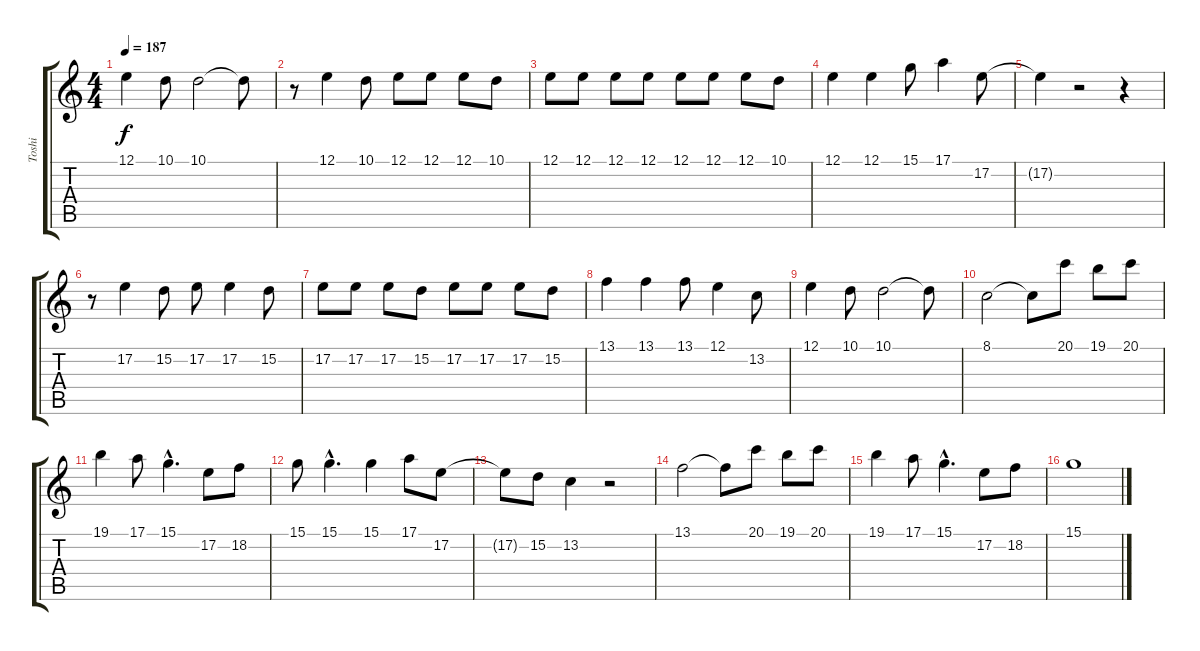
\track ("Toshi" "Toshi") {instrument tenorsax}
\staff {score tabs}
\tuning (E4 B3 G3 D3 A2 E2) {hide}
\ts (4 4)
\tempo 187
\clef g2
\ks c
12.1.4{dy f} 10.1.8 10.1.2 10.1{t}.8 |
r.8 12.1.4 10.1.8 12.1.8 12.1.8 12.1.8 10.1.8 |
12.1.8 12.1.8 12.1.8 12.1.8 12.1.8 12.1.8 12.1.8 10.1.8 |
12.1.4 12.1.4 15.1.8 17.1.4 17.2.8 |
17.2{t}.4 r.2 r.4 |
r.8 17.2.4 15.2.8 17.2.8 17.2.4 15.2.8 |
17.2.8 17.2.8 17.2.8 15.2.8 17.2.8 17.2.8 17.2.8 15.2.8 |
13.1.4 13.1.4 13.1.8 12.1.4 13.2.8 |
12.1.4 10.1.8 10.1.2 10.1{t}.8 |
8.1.2 8.1{t}.8 20.1.8 19.1.8 20.1.8 |
19.1.4 17.1.8 15.1{hac}.4{d} 17.2.8 18.2.8 |
15.1.8 15.1{hac}.4{d} 15.1.4 17.1.8 17.2.8 |
17.2{t}.8 15.2.8 13.2.4 r.2 |
13.1.2 13.1{t}.8 20.1.8 19.1.8 20.1.8 |
19.1.4 17.1.8 15.1{hac}.4{d} 17.2.8 18.2.8 |
15.1.1
